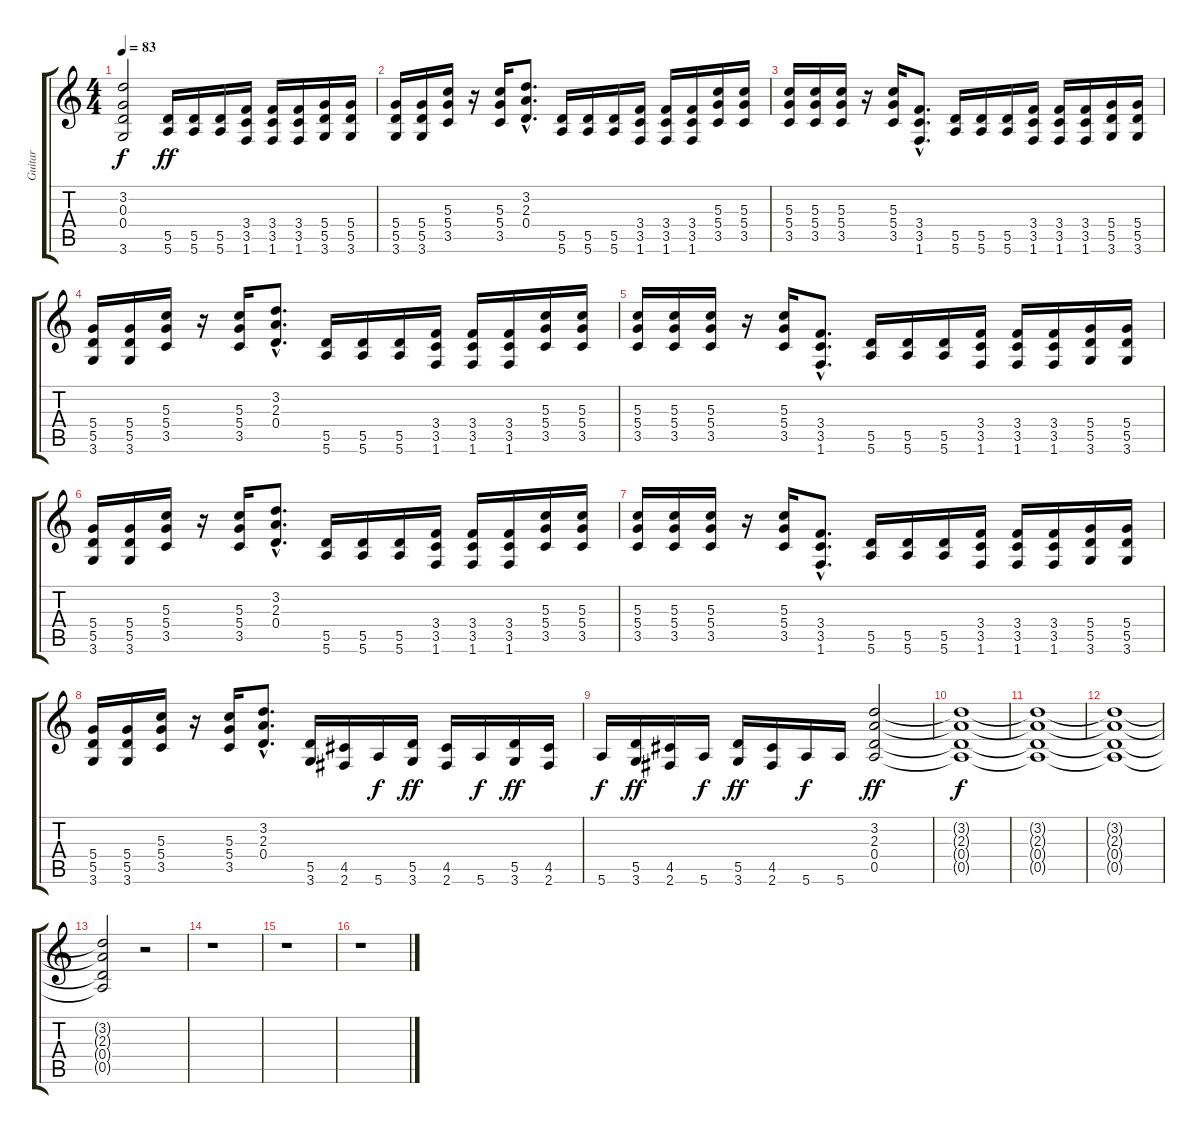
\track ("Guitar " "Guitar ") {instrument distortionguitar}
\staff {score tabs}
\tuning (E4 B3 G3 D3 A2 E2) {hide}
\ts (4 4)
\tempo 83
\clef g2
\ks c
(3.2{t} 0.3{t} 0.4{t} 3.6{t}).2{dy f} (5.5 5.6).16{dy ff} (5.5 5.6).16 (5.5 5.6).16 (3.4 3.5 1.6).16 (3.4 3.5 1.6).16 (3.4 3.5 1.6).16 (5.4 5.5 3.6).16 (5.4 5.5 3.6).16 |
(5.4 5.5 3.6).16 (5.4 5.5 3.6).16 (5.3 5.4 3.5).16 r.16 (5.3 5.4 3.5).16 (3.2{hac} 2.3{hac} 0.4{hac}).8{d} (5.5 5.6).16 (5.5 5.6).16 (5.5 5.6).16 (3.4 3.5 1.6).16 (3.4 3.5 1.6).16 (3.4 3.5 1.6).16 (5.3 5.4 3.5).16 (5.3 5.4 3.5).16 |
(5.3 5.4 3.5).16 (5.3 5.4 3.5).16 (5.3 5.4 3.5).16 r.16 (5.3 5.4 3.5).16 (3.4{hac} 3.5{hac} 1.6{hac}).8{d} (5.5 5.6).16 (5.5 5.6).16 (5.5 5.6).16 (3.4 3.5 1.6).16 (3.4 3.5 1.6).16 (3.4 3.5 1.6).16 (5.4 5.5 3.6).16 (5.4 5.5 3.6).16 |
(5.4 5.5 3.6).16 (5.4 5.5 3.6).16 (5.3 5.4 3.5).16 r.16 (5.3 5.4 3.5).16 (3.2{hac} 2.3{hac} 0.4{hac}).8{d} (5.5 5.6).16 (5.5 5.6).16 (5.5 5.6).16 (3.4 3.5 1.6).16 (3.4 3.5 1.6).16 (3.4 3.5 1.6).16 (5.3 5.4 3.5).16 (5.3 5.4 3.5).16 |
(5.3 5.4 3.5).16 (5.3 5.4 3.5).16 (5.3 5.4 3.5).16 r.16 (5.3 5.4 3.5).16 (3.4{hac} 3.5{hac} 1.6{hac}).8{d} (5.5 5.6).16 (5.5 5.6).16 (5.5 5.6).16 (3.4 3.5 1.6).16 (3.4 3.5 1.6).16 (3.4 3.5 1.6).16 (5.4 5.5 3.6).16 (5.4 5.5 3.6).16 |
(5.4 5.5 3.6).16 (5.4 5.5 3.6).16 (5.3 5.4 3.5).16 r.16 (5.3 5.4 3.5).16 (3.2{hac} 2.3{hac} 0.4{hac}).8{d} (5.5 5.6).16 (5.5 5.6).16 (5.5 5.6).16 (3.4 3.5 1.6).16 (3.4 3.5 1.6).16 (3.4 3.5 1.6).16 (5.3 5.4 3.5).16 (5.3 5.4 3.5).16 |
(5.3 5.4 3.5).16 (5.3 5.4 3.5).16 (5.3 5.4 3.5).16 r.16 (5.3 5.4 3.5).16 (3.4{hac} 3.5{hac} 1.6{hac}).8{d} (5.5 5.6).16 (5.5 5.6).16 (5.5 5.6).16 (3.4 3.5 1.6).16 (3.4 3.5 1.6).16 (3.4 3.5 1.6).16 (5.4 5.5 3.6).16 (5.4 5.5 3.6).16 |
(5.4 5.5 3.6).16 (5.4 5.5 3.6).16 (5.3 5.4 3.5).16 r.16 (5.3 5.4 3.5).16 (3.2{hac} 2.3{hac} 0.4{hac}).8{d} (5.5 3.6).16 (4.5 2.6).16 5.6.16{dy f} (5.5 3.6).16{dy ff} (4.5 2.6).16 5.6.16{dy f} (5.5 3.6).16{dy ff} (4.5 2.6).16 |
5.6.16{dy f} (5.5 3.6).16{dy ff} (4.5 2.6).16 5.6.16{dy f} (5.5 3.6).16{dy ff} (4.5 2.6).16 5.6.16{dy f} 5.6.16 (3.2 2.3 0.4 0.5).2{dy ff} |
(3.2{t} 2.3{t} 0.4{t} 0.5{t}).1{dy f} |
(3.2{t} 2.3{t} 0.4{t} 0.5{t}).1 |
(3.2{t} 2.3{t} 0.4{t} 0.5{t}).1 |
(3.2{t} 2.3{t} 0.4{t} 0.5{t}).2 r.2 |
r.1 |
r.1 |
r.1
